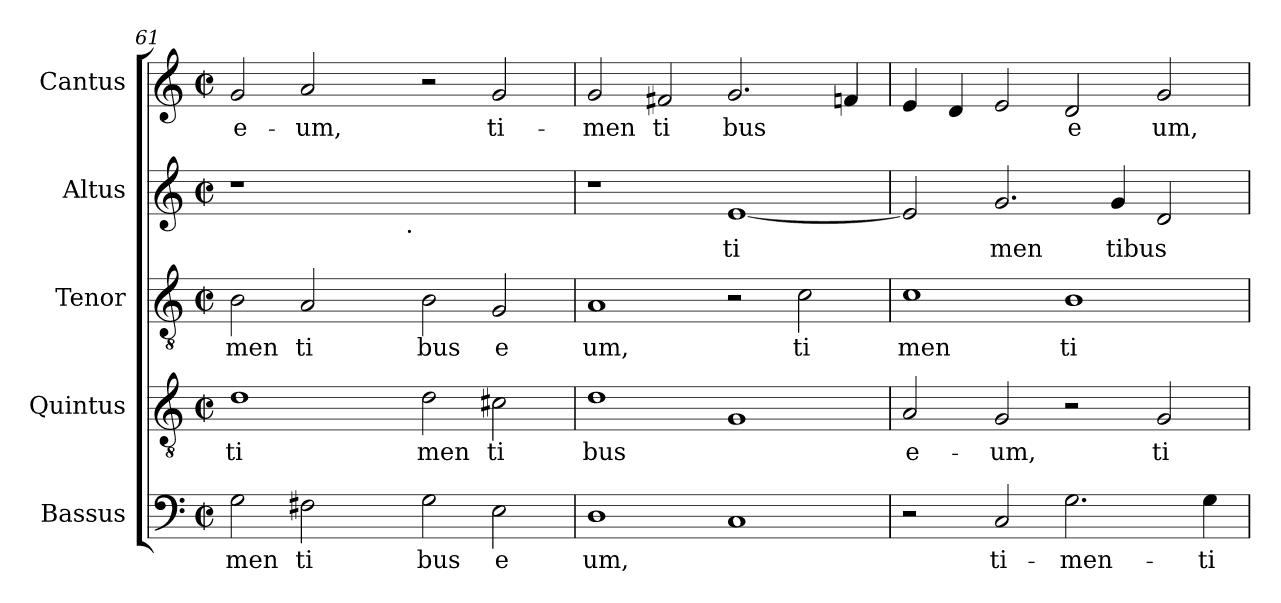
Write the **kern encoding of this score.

**kern	**text	**kern	**text	**kern	**text	**kern	**text	**kern	**text
*part5	*part5	*part4	*part4	*part3	*part3	*part2	*part2	*part1	*part1
*staff5	*staff5	*staff4	*staff4	*staff3	*staff3	*staff2	*staff2	*staff1	*staff1
*I"Bassus	*	*I"Quintus	*	*I"Tenor	*	*I"Altus	*	*I"Cantus	*
*clefF4	*	*clefGv2	*	*clefGv2	*	*clefG2	*	*clefG2	*
*k[]	*	*k[]	*	*k[]	*	*k[]	*	*k[]	*
*C:	*	*C:	*	*C:	*	*C:	*	*C:	*
*M2/2	*	*M2/2	*	*M2/2	*	*M2/2	*	*M2/2	*
*met(c|)	*	*met(c|)	*	*met(c|)	*	*met(c|)	*	*met(c|)	*
=61	=61	=61	=61	=61	=61	=61	=61	=61	=61
!	!LO:LY:b:cj	!	!LO:LY:b:cj	!	!LO:LY:b:cj	!	!	!	!LO:LY:b:cj
*	*	*	*	*	*	*^	*	*	*
2G\	men	1d	ti	2B\	men	1r	2ryy	.	2g/	e-
!	!LO:LY:b:cj	!	!	!	!LO:LY:b:cj	!	!	!	!	!LO:LY:b:cj
2F#X\	ti	.	.	2A/	ti	.	4ryy	.	2a/	-um,
.	.	.	.	.	.	.	8ryy	.	.	.
.	.	.	.	.	.	.	16ryy	.	.	.
.	.	.	.	.	.	.	64ryy	.	.	.
!	!	!	!	!	!	!	!LO:TX:b:t=.	!	!	!
.	.	.	.	.	.	.	1ryy	.	.	.
!	!LO:LY:b:cj	!	!LO:LY:b:cj	!	!LO:LY:b:cj	!	!	!	!	!
2G\	bus	2d\	men	2B\	bus	1ryy	.	.	2r	.
!	!LO:LY:b:cj	!	!LO:LY:b:cj	!	!LO:LY:b:cj	!	!	!	!	!LO:LY:b:cj
2E\	e	2c#X\	ti	2G/	e	.	.	.	2g/	ti-
.	.	.	.	.	.	.	32.ryy	.	.	.
!!LO:LB:g=z
=62	=62	=62	=62	=62	=62	=62	=62	=62	=62	=62
!	!LO:LY:b:cj	!	!LO:LY:b:cj	!	!LO:LY:b:cj	!	!	!	!	!LO:LY:b:cj
*	*	*	*	*	*	*v	*v	*	*	*
1D	um,	1d	bus	1A	um,	1r	.	2g/	-men
!	!	!	!	!	!	!	!	!	!LO:LY:b:cj
.	.	.	.	.	.	.	.	2f#X/	ti
!	!LO:LY:b:cj	!	!LO:LY:b:cj	!	!	!	!LO:LY:b:cj	!	!LO:LY:b:cj
1C	.	1G	.	2r	.	[<1e	ti	2.g/	bus
!	!	!	!	!	!LO:LY:b:cj	!	!	!	!
.	.	.	.	2c\	ti	.	.	.	.
!	!	!	!	!	!	!	!	!	!LO:LY:b:cj
.	.	.	.	.	.	.	.	4fn/	.
=63	=63	=63	=63	=63	=63	=63	=63	=63	=63
!	!	!	!LO:LY:b:cj	!	!LO:LY:b:cj	!	!LO:LY:b:cj	!	!LO:LY:b:cj
2r	.	2A/	e-	1c	men	2e/]	.	4e/	.
!	!	!	!	!	!	!	!	!	!LO:LY:b:cj
.	.	.	.	.	.	.	.	4d/	.
!	!LO:LY:b:cj	!	!LO:LY:b:cj	!	!	!	!LO:LY:b:cj	!	!LO:LY:b:cj
2C/	ti-	2G/	-um,	.	.	2.g/	men	2e/	.
!	!LO:LY:b:cj	!	!	!	!LO:LY:b:cj	!	!	!	!LO:LY:b:cj
2.G\	-men-	2r	.	1B	ti	.	.	2d/	e
!	!	!	!	!	!	!	!LO:LY:b:cj	!	!
.	.	.	.	.	.	4g/	tibus	.	.
!	!	!	!LO:LY:b:cj	!	!	!	!LO:LY:b:cj	!	!LO:LY:b:cj
.	.	2G/	ti-	.	.	2d/	.	2g/	um,
!	!LO:LY:b:cj	!	!	!	!	!	!	!	!
4G\	-ti-	.	.	.	.	.	.	.	.
=	=	=	=	=	=	=	=	=	=
*-	*-	*-	*-	*-	*-	*-	*-	*-	*-
